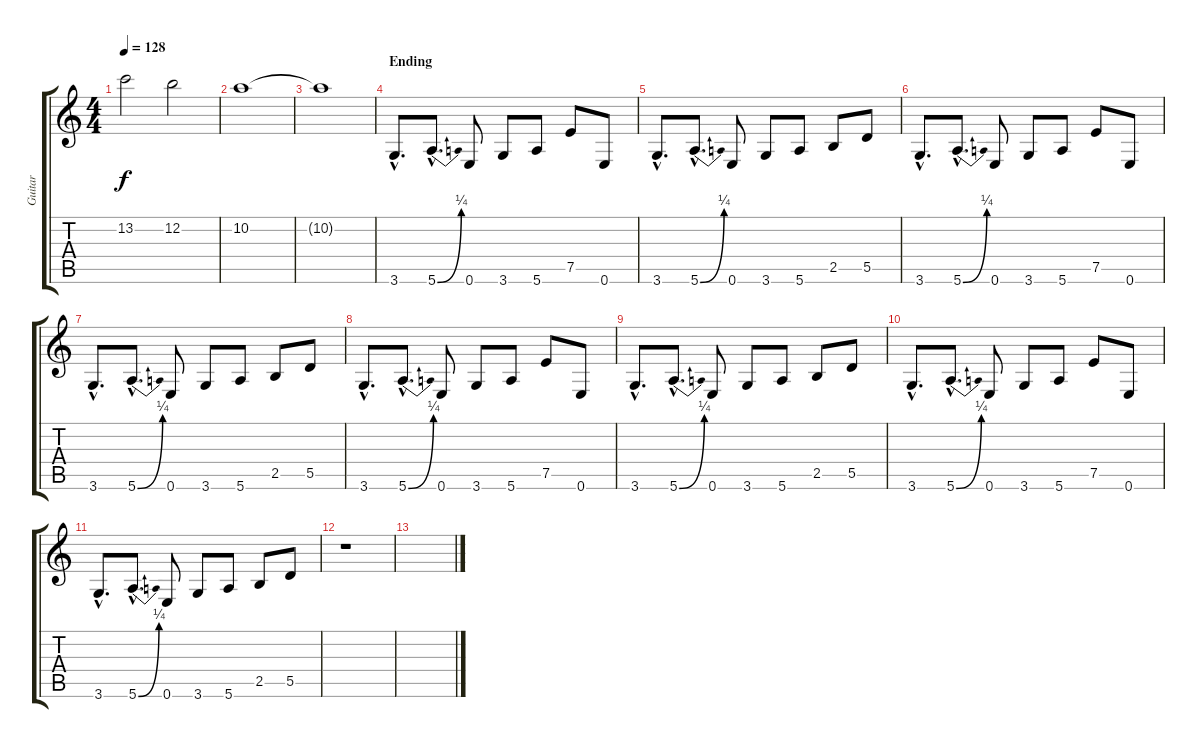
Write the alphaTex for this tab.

\track ("Guitar" "Guitar") {instrument distortionguitar}
\staff {score tabs}
\tuning (E4 B3 G3 D3 A2 E2) {hide}
\ts (4 4)
\tempo 128
\clef g2
\ks c
13.2.2{dy f} 12.2.2 |
10.2.1 |
10.2{t}.1 |
\section ("" "Ending")
3.6{hac}.8{d volume 10 balance 8 instrument distortionguitar} 5.6{be (bend 0 0 60 1) hac}.8{d} 0.6.8 3.6.8 5.6.8 7.5.8 0.6.8 |
3.6{hac}.8{d} 5.6{be (bend 0 0 60 1) hac}.8{d} 0.6.8 3.6.8 5.6.8 2.5.8 5.5.8 |
3.6{hac}.8{d} 5.6{be (bend 0 0 60 1) hac}.8{d} 0.6.8 3.6.8 5.6.8 7.5.8 0.6.8 |
3.6{hac}.8{d} 5.6{be (bend 0 0 60 1) hac}.8{d} 0.6.8 3.6.8 5.6.8 2.5.8 5.5.8 |
3.6{hac}.8{d} 5.6{be (bend 0 0 60 1) hac}.8{d} 0.6.8 3.6.8 5.6.8 7.5.8 0.6.8 |
3.6{hac}.8{d} 5.6{be (bend 0 0 60 1) hac}.8{d} 0.6.8 3.6.8 5.6.8 2.5.8 5.5.8 |
3.6{hac}.8{d} 5.6{be (bend 0 0 60 1) hac}.8{d} 0.6.8 3.6.8 5.6.8 7.5.8 0.6.8 |
3.6{hac}.8{d} 5.6{be (bend 0 0 60 1) hac}.8{d} 0.6.8 3.6.8 5.6.8 2.5.8 5.5.8 |
r.1 |
\section ("" "")
